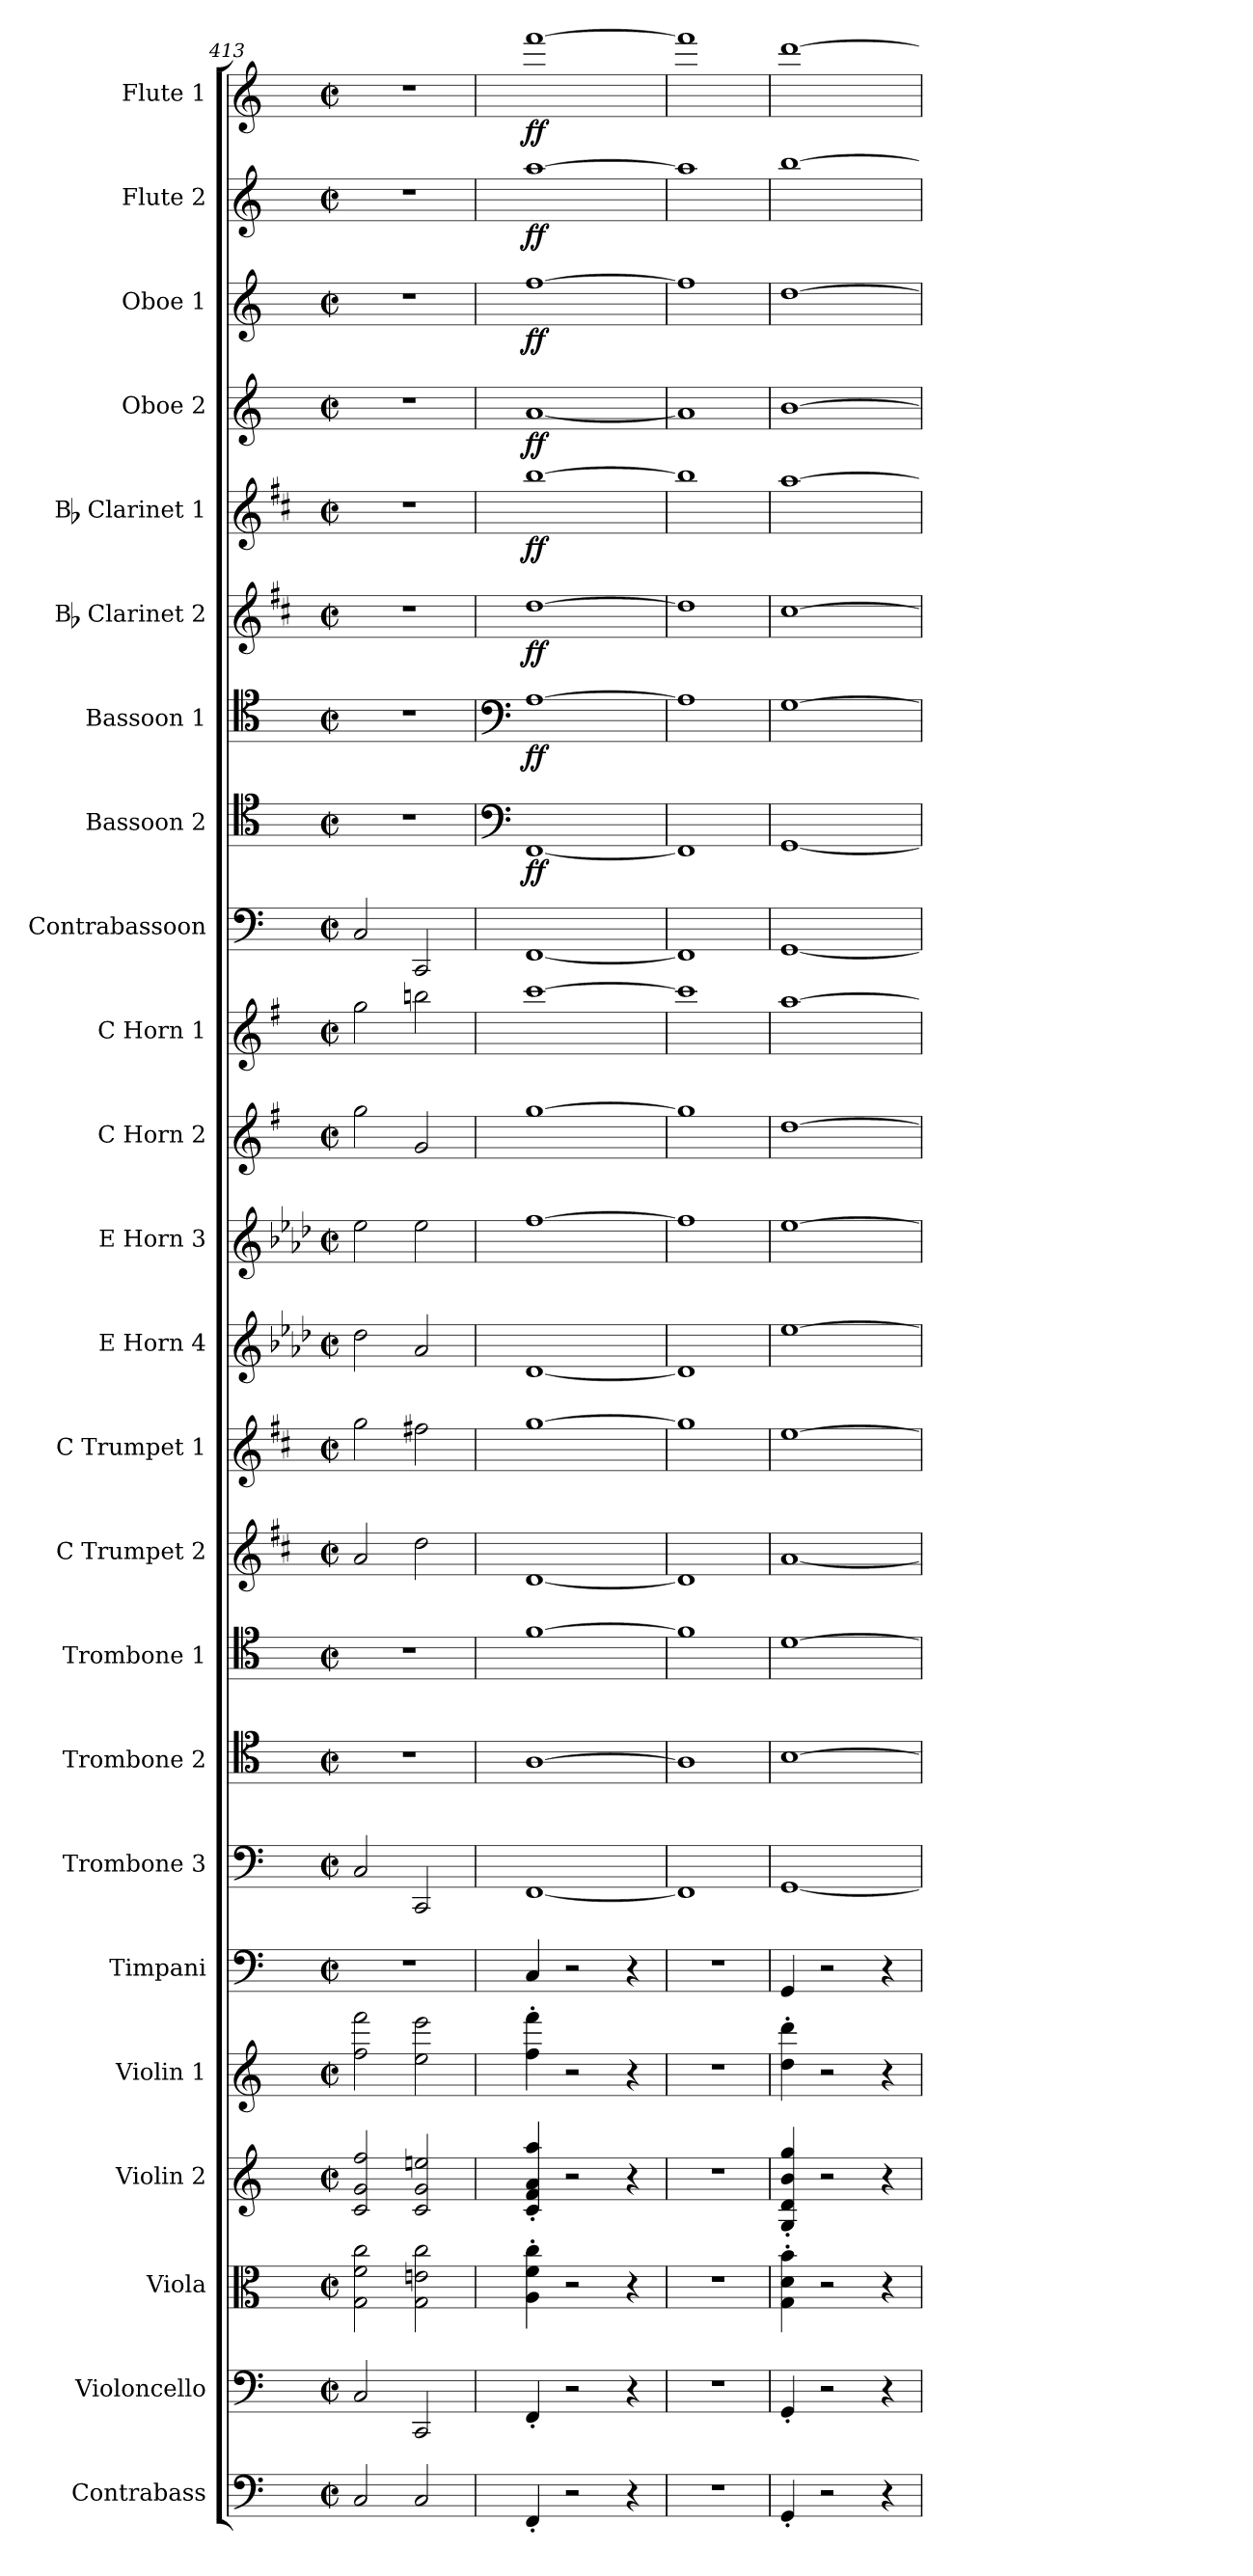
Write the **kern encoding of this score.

**kern	**kern	**kern	**kern	**kern	**kern	**kern	**kern	**kern	**kern	**kern	**kern	**kern	**kern	**kern	**kern	**kern	**dynam	**kern	**dynam	**kern	**dynam	**kern	**dynam	**kern	**dynam	**kern	**dynam	**kern	**dynam	**kern	**dynam
*part24	*part23	*part22	*part21	*part20	*part19	*part18	*part17	*part16	*part15	*part14	*part13	*part12	*part11	*part10	*part9	*part8	*part8	*part7	*part7	*part6	*part6	*part5	*part5	*part4	*part4	*part3	*part3	*part2	*part2	*part1	*part1
*staff24	*staff23	*staff22	*staff21	*staff20	*staff19	*staff18	*staff17	*staff16	*staff15	*staff14	*staff13	*staff12	*staff11	*staff10	*staff9	*staff8	*staff8	*staff7	*staff7	*staff6	*staff6	*staff5	*staff5	*staff4	*staff4	*staff3	*staff3	*staff2	*staff2	*staff1	*staff1
*I"Contrabass	*I"Violoncello	*I"Viola	*I"Violin 2	*I"Violin 1	*I"Timpani	*I"Trombone 3	*I"Trombone 2	*I"Trombone 1	*I"C Trumpet 2	*I"C Trumpet 1	*I"E Horn 4	*I"E Horn 3	*I"C Horn 2	*I"C Horn 1	*I"Contrabassoon	*I"Bassoon 2	*	*I"Bassoon 1	*	*I"Bb Clarinet 2	*	*I"Bb Clarinet 1	*	*I"Oboe 2	*	*I"Oboe 1	*	*I"Flute 2	*	*I"Flute 1	*
*I'Cb	*I'Vc	*I'Vla	*I'Vln 2	*I'Vln 1	*I'Timp	*I'Trb 3	*I'Trb 2	*I'Trb 1	*I'Tpt 2	*I'Tpt 1	*I'Hn 4	*I'Hn 3	*I'Hn 2	*I'Hn 1	*I'C Bsn	*I'Bsn 2	*	*I'Bsn 1	*	*I'Cl 2	*	*I'Cl 1	*	*I'Ob 2	*	*I'Ob 1	*	*I'Fl 2	*	*I'Fl 1	*
*clefF4	*clefF4	*clefC3	*clefG2	*clefG2	*clefF4	*clefF4	*clefC4	*clefC4	*clefG2	*clefG2	*clefG2	*clefG2	*clefG2	*clefG2	*clefF4	*clefC4	*	*clefC4	*	*clefG2	*	*clefG2	*	*clefG2	*	*clefG2	*	*clefG2	*	*clefG2	*
*ITrd7c12	*	*	*	*	*	*	*	*	*ITrd1c2	*ITrd1c2	*ITrd5c8	*ITrd5c8	*ITrd4c7	*ITrd4c7	*ITrd7c12	*	*	*	*	*ITrd1c2	*	*ITrd1c2	*	*	*	*	*	*	*	*	*
*k[]	*k[]	*k[]	*k[]	*k[]	*k[]	*k[]	*k[]	*k[]	*k[]	*k[]	*k[]	*k[]	*k[]	*k[]	*k[]	*k[]	*	*k[]	*	*k[]	*	*k[]	*	*k[]	*	*k[]	*	*k[]	*	*k[]	*
*M2/2	*M2/2	*M2/2	*M2/2	*M2/2	*M2/2	*M2/2	*M2/2	*M2/2	*M2/2	*M2/2	*M2/2	*M2/2	*M2/2	*M2/2	*M2/2	*M2/2	*	*M2/2	*	*M2/2	*	*M2/2	*	*M2/2	*	*M2/2	*	*M2/2	*	*M2/2	*
*met(c|)	*met(c|)	*met(c|)	*met(c|)	*met(c|)	*met(c|)	*met(c|)	*met(c|)	*met(c|)	*met(c|)	*met(c|)	*met(c|)	*met(c|)	*met(c|)	*met(c|)	*met(c|)	*met(c|)	*	*met(c|)	*	*met(c|)	*	*met(c|)	*	*met(c|)	*	*met(c|)	*	*met(c|)	*	*met(c|)	*
=413	=413	=413	=413	=413	=413	=413	=413	=413	=413	=413	=413	=413	=413	=413	=413	=413	=413	=413	=413	=413	=413	=413	=413	=413	=413	=413	=413	=413	=413	=413	=413
2CC/	2C/	2G\ 2f\ 2cc\	2c/ 2g/ 2ff/	2ff\ 2fff\	1r	2C/	1r	1r	2g/	2ff\	2f\	2g\	2cc\	2cc\	2CC/	1r	.	1r	.	1r	.	1r	.	1r	.	1r	.	1r	.	1r	.
2CC/	2CC/	2G\ 2en\ 2cc\	2c/ 2g/ 2een/	2ee\ 2eee\	.	2CC/	.	.	2cc\	2een\	2c/	2g\	2c/	2een\	2CCC/	.	.	.	.	.	.	.	.	.	.	.	.	.	.	.	.
=414	=414	=414	=414	=414	=414	=414	=414	=414	=414	=414	=414	=414	=414	=414	=414	=414	=414	=414	=414	=414	=414	=414	=414	=414	=414	=414	=414	=414	=414	=414	=414
*	*	*	*	*	*	*	*	*	*	*	*	*	*	*	*	*clefF4	*	*clefF4	*	*	*	*	*	*	*	*	*	*	*	*	*
!	!	!	!	!	!	!	!	!	!	!	!	!	!	!	!	!	!LO:DY:b	!	!	!	!	!	!	!	!	!	!	!	!	!	!
!	!	!	!	!	!	!	!	!	!	!	!	!	!	!	!	!	!LO:DY:n=1:b	!	!LO:DY:b	!	!	!	!	!	!	!	!	!	!	!	!
!	!	!	!	!	!	!	!	!	!	!	!	!	!	!	!	!	!	!	!LO:DY:n=1:b	!	!LO:DY:b	!	!	!	!	!	!	!	!	!	!
!	!	!	!	!	!	!	!	!	!	!	!	!	!	!	!	!	!	!	!	!	!LO:DY:n=1:b	!	!LO:DY:b	!	!	!	!	!	!	!	!
!	!	!	!	!	!	!	!	!	!	!	!	!	!	!	!	!	!	!	!	!	!	!	!LO:DY:n=1:b	!	!LO:DY:b	!	!	!	!	!	!
!	!	!	!	!	!	!	!	!	!	!	!	!	!	!	!	!	!	!	!	!	!	!	!	!	!LO:DY:n=1:b	!	!LO:DY:b	!	!	!	!
!	!	!	!	!	!	!	!	!	!	!	!	!	!	!	!	!	!	!	!	!	!	!	!	!	!	!	!LO:DY:n=1:b	!	!LO:DY:b	!	!
!	!	!	!	!	!	!	!	!	!	!	!	!	!	!	!	!	!	!	!	!	!	!	!	!	!	!	!	!	!LO:DY:n=1:b	!	!LO:DY:b
!	!	!	!	!	!	!	!	!	!	!	!	!	!	!	!	!	!	!	!	!	!	!	!	!	!	!	!	!	!	!	!LO:DY:n=1:b
4FFF'/	4FF'/	4A\' 4f\' 4cc\'	4c/' 4f/' 4a/' 4aa/'	4ff\' 4fff\'	4C/	[1FF	[1A	[1f	[1c	[1ff	[1F	[1a	[1cc	[1ff	[1FFF	[1FF	f f	[1A	f f	[1cc	f f	[1aa	f f	[1a	f f	[1ff	f f	[1aa	f f	[1fff	f f
2r	2r	2r	2r	2r	2r	.	.	.	.	.	.	.	.	.	.	.	.	.	.	.	.	.	.	.	.	.	.	.	.	.	.
4r	4r	4r	4r	4r	4r	.	.	.	.	.	.	.	.	.	.	.	.	.	.	.	.	.	.	.	.	.	.	.	.	.	.
!!LO:PB:g=z
=415	=415	=415	=415	=415	=415	=415	=415	=415	=415	=415	=415	=415	=415	=415	=415	=415	=415	=415	=415	=415	=415	=415	=415	=415	=415	=415	=415	=415	=415	=415	=415
1r	1r	1r	1r	1r	1r	1FF]	1A]	1f]	1c]	1ff]	1F]	1a]	1cc]	1ff]	1FFF]	1FF]	.	1A]	.	1cc]	.	1aa]	.	1a]	.	1ff]	.	1aa]	.	1fff]	.
=416	=416	=416	=416	=416	=416	=416	=416	=416	=416	=416	=416	=416	=416	=416	=416	=416	=416	=416	=416	=416	=416	=416	=416	=416	=416	=416	=416	=416	=416	=416	=416
4GGG'/	4GG'/	4G\' 4d\' 4b\'	4G/' 4d/' 4b/' 4gg/'	4dd\' 4ddd\'	4GG/	[1GG	[1B	[1d	[1g	[1dd	[1g	[1g	[1g	[1dd	[1GGG	[1GG	.	[1G	.	[1b	.	[1gg	.	[1b	.	[1dd	.	[1bb	.	[1ddd	.
2r	2r	2r	2r	2r	2r	.	.	.	.	.	.	.	.	.	.	.	.	.	.	.	.	.	.	.	.	.	.	.	.	.	.
4r	4r	4r	4r	4r	4r	.	.	.	.	.	.	.	.	.	.	.	.	.	.	.	.	.	.	.	.	.	.	.	.	.	.
=	=	=	=	=	=	=	=	=	=	=	=	=	=	=	=	=	=	=	=	=	=	=	=	=	=	=	=	=	=	=	=
*-	*-	*-	*-	*-	*-	*-	*-	*-	*-	*-	*-	*-	*-	*-	*-	*-	*-	*-	*-	*-	*-	*-	*-	*-	*-	*-	*-	*-	*-	*-	*-
